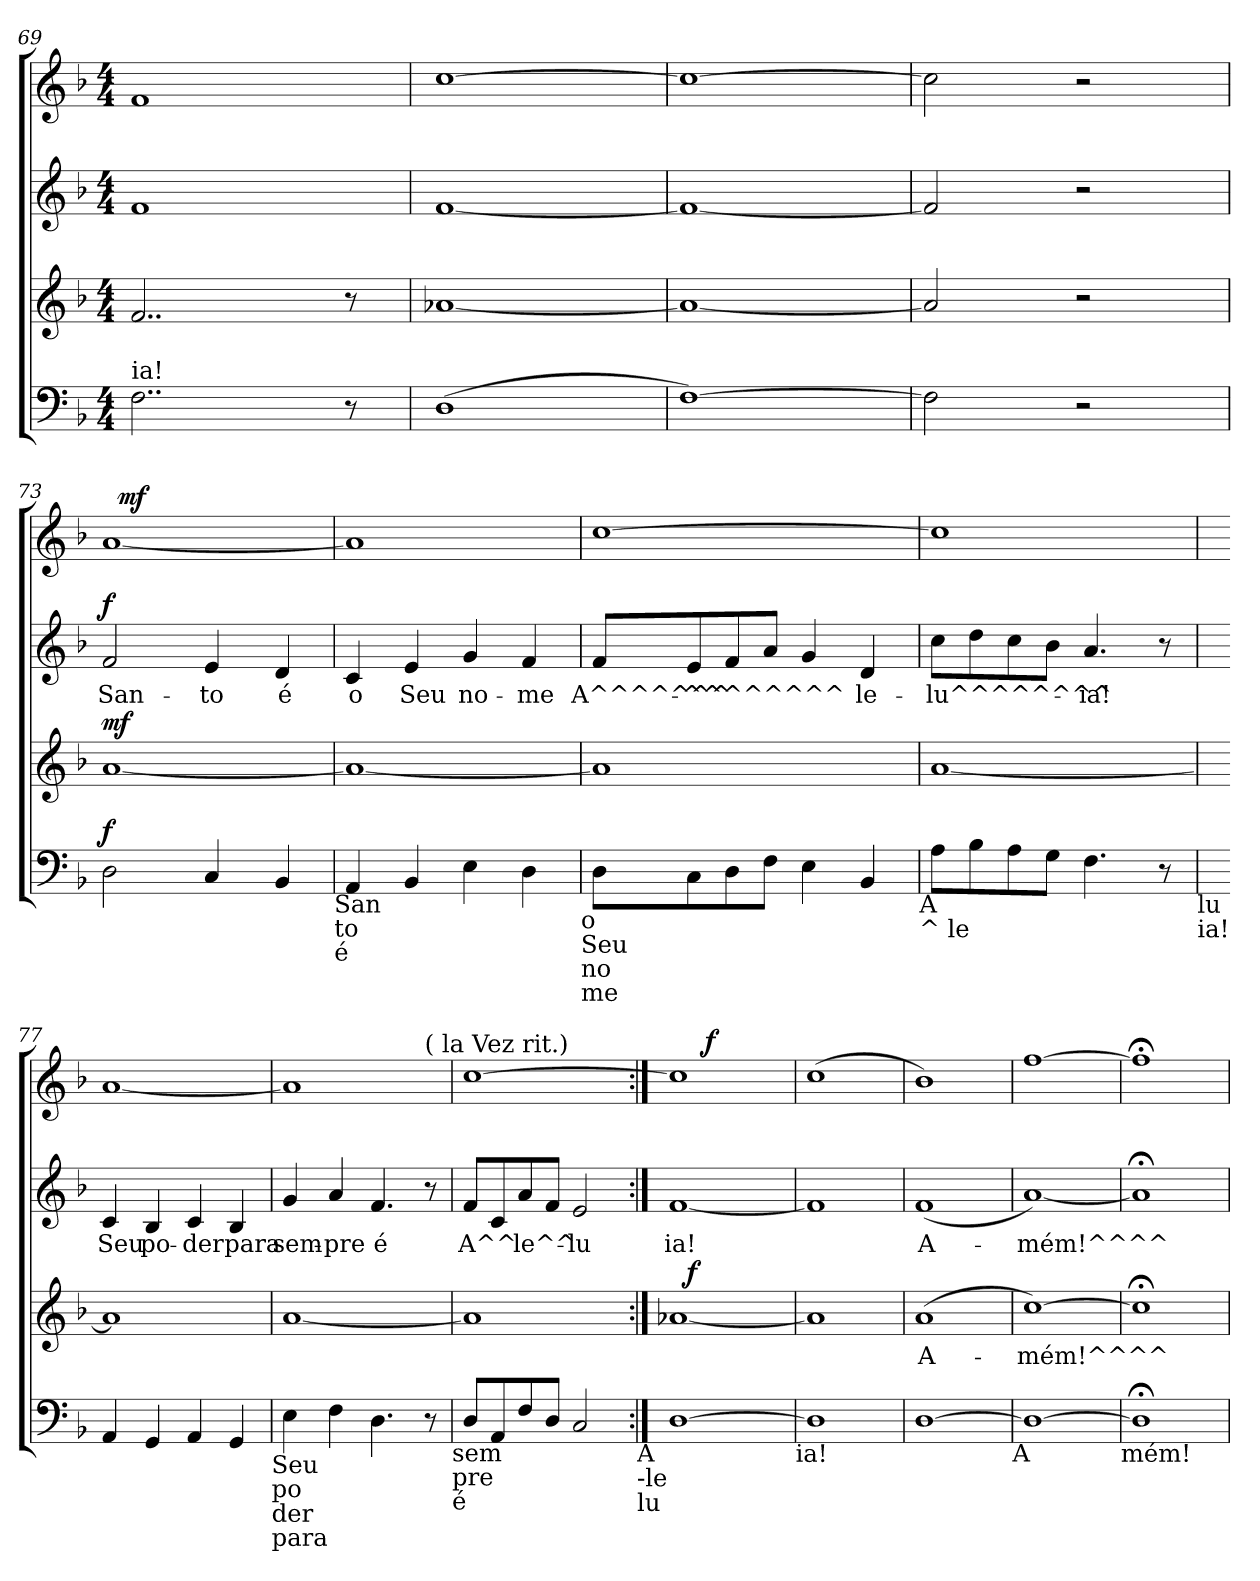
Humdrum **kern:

**kern	**dynam	**kern	**text	**dynam	**kern	**text	**dynam	**kern	**dynam
*part4	*part4	*part3	*part3	*part3	*part2	*part2	*part2	*part1	*part1
*staff4	*staff4	*staff3	*staff3	*staff3	*staff2	*staff2	*staff2	*staff1	*staff1
!!LO:LB:g=z
*clefF4	*	*clefG2	*	*	*clefG2	*	*	*clefG2	*
*k[b-]	*	*k[b-]	*	*	*k[b-]	*	*	*k[b-]	*
*F:	*	*F:	*	*	*F:	*	*	*F:	*
*M4/4	*	*M4/4	*	*	*M4/4	*	*	*M4/4	*
=69	=69	=69	=69	=69	=69	=69	=69	=69	=69
!LO:TX:a:t=ia!	!	!	!	!	!	!	!	!	!
2..F\	.	2..f/	.	.	1f	.	.	1f	.
8r	.	8r	.	.	.	.	.	.	.
=70	=70	=70	=70	=70	=70	=70	=70	=70	=70
(<1D	.	[<1a-X	.	.	[<1f	.	.	[<1cc	.
=71	=71	=71	=71	=71	=71	=71	=71	=71	=71
[<1F)	.	1a-_	.	.	1f_	.	.	1cc_	.
=72	=72	=72	=72	=72	=72	=72	=72	=72	=72
2F\]	.	2a-/]	.	.	2f/]	.	.	2cc\]	.
2r	.	2r	.	.	2r	.	.	2r	.
!!LO:LB:g=z
=73	=73	=73	=73	=73	=73	=73	=73	=73	=73
!	!LO:DY:a	!	!	!LO:DY:b	!	!LO:LY:b	!LO:DY:a	!	!
*	*	*	*	*	*	*	*	*^	*
2D\	f	[<1a	.	mf	2f/	-San-	f	[<1a	32ryy	.
!	!	!	!	!	!	!	!	!	!	!LO:DY:a
.	.	.	.	.	.	.	.	.	2ryy	mf
!	!	!	!	!	!	!LO:LY:b	!	!	!	!
4C/	.	.	.	.	4e/	-to	.	.	.	.
.	.	.	.	.	.	.	.	.	4...ryy	.
!	!	!	!	!	!	!LO:LY:b:rj	!	!	!	!
4BB-/	.	.	.	.	4d/	é	.	.	.	.
!LO:TX:b:t=San	!	!	!	!	!	!	!	!	!	!
!LO:TX:b:t=to	!	!	!	!	!	!	!	!	!	!
!LO:TX:b:t=é	!	!	!	!	!	!	!	!	!	!
=74	=74	=74	=74	=74	=74	=74	=74	=74	=74	=74
!	!	!	!	!	!	!LO:LY:b:rj	!	!	!	!
*	*	*	*	*	*	*	*	*v	*v	*
4AA/	.	1a_	.	.	4c/	o	.	1a]	.
!	!	!	!	!	!	!LO:LY:b	!	!	!
4BB-/	.	.	.	.	4e/	Seu	.	.	.
!	!	!	!	!	!	!LO:LY:b	!	!	!
4E\	.	.	.	.	4g/	no-	.	.	.
!	!	!	!	!	!	!LO:LY:b	!	!	!
4D\	.	.	.	.	4f/	-me	.	.	.
!LO:TX:b:t=o	!	!	!	!	!	!	!	!	!
!LO:TX:b:t=Seu	!	!	!	!	!	!	!	!	!
!LO:TX:b:t=no	!	!	!	!	!	!	!	!	!
!LO:TX:b:t=me	!	!	!	!	!	!	!	!	!
=75	=75	=75	=75	=75	=75	=75	=75	=75	=75
!	!	!	!	!	!	!LO:LY:b	!	!	!
8D\L	.	1a]	.	.	8f/L	A^^^^^^^-	.	[<1cc	.
!	!	!	!	!	!	!LO:LY:b	!	!	!
8C\	.	.	.	.	8e/	-^^^^^^^^	.	.	.
8D\	.	.	.	.	8f/	.	.	.	.
8F\J	.	.	.	.	8a/J	.	.	.	.
4E\	.	.	.	.	4g/	.	.	.	.
!	!	!	!	!	!	!LO:LY:b:rj	!	!	!
4BB-/	.	.	.	.	4d/	le-	.	.	.
!LO:TX:b:t=A	!	!	!	!	!	!	!	!	!
!LO:TX:b:t=^ le	!	!	!	!	!	!	!	!	!
=76	=76	=76	=76	=76	=76	=76	=76	=76	=76
!	!	!	!	!	!	!LO:LY:b	!	!	!
8A\L	.	[<1a	.	.	8cc\L	-lu^^^^^^^^-	.	1cc]	.
8B-\	.	.	.	.	8dd\	.	.	.	.
8A\	.	.	.	.	8cc\	.	.	.	.
8G\J	.	.	.	.	8b-\J	.	.	.	.
!	!	!	!	!	!	!LO:LY:b	!	!	!
4.F\	.	.	.	.	4.a/	-ia!	.	.	.
8r	.	.	.	.	8r	.	.	.	.
!LO:TX:b:t=lu	!	!	!	!	!	!	!	!	!
!LO:TX:b:t=ia!	!	!	!	!	!	!	!	!	!
!!LO:PB:g=z
=77	=77	=77	=77	=77	=77	=77	=77	=77	=77
!	!	!	!	!	!	!LO:LY:b	!	!	!
4AA/	.	1a]	.	.	4c/	Seu	.	[<1a	.
!	!	!	!	!	!	!LO:LY:b	!	!	!
4GG/	.	.	.	.	4B-/	po-	.	.	.
!	!	!	!	!	!	!LO:LY:b	!	!	!
4AA/	.	.	.	.	4c/	-der	.	.	.
!	!	!	!	!	!	!LO:LY:b	!	!	!
4GG/	.	.	.	.	4B-/	para	.	.	.
!LO:TX:b:t=Seu	!	!	!	!	!	!	!	!	!
!LO:TX:b:t=po	!	!	!	!	!	!	!	!	!
!LO:TX:b:t=der	!	!	!	!	!	!	!	!	!
!LO:TX:b:t=para	!	!	!	!	!	!	!	!	!
=78	=78	=78	=78	=78	=78	=78	=78	=78	=78
!	!	!	!	!	!	!LO:LY:b	!	!	!
*	*	*	*	*	*	*	*	*^	*
4E\	.	[<1a	.	.	4g/	sem-	.	1a]	2..ryy	.
!	!	!	!	!	!	!LO:LY:b	!	!	!	!
4F\	.	.	.	.	4a/	-pre	.	.	.	.
!	!	!	!	!	!	!LO:LY:b:rj	!	!	!	!
4.D\	.	.	.	.	4.f/	é	.	.	.	.
!	!	!	!	!	!	!	!	!	!LO:TX:a:t=( la Vez rit.)	!
8r	.	.	.	.	8r	.	.	.	8ryy	.
!LO:TX:b:t=sem	!	!	!	!	!	!	!	!	!	!
!LO:TX:b:t=pre	!	!	!	!	!	!	!	!	!	!
!LO:TX:b:t=é	!	!	!	!	!	!	!	!	!	!
=79	=79	=79	=79	=79	=79	=79	=79	=79	=79	=79
!	!	!	!	!	!	!LO:LY:b	!	!	!	!
*	*	*	*	*	*	*	*	*v	*v	*
8D/L	.	1a]	.	.	8f/L	A^^	.	[<1cc	.
8AA/	.	.	.	.	8c/	.	.	.	.
!	!	!	!	!	!	!LO:LY:b	!	!	!
8F/	.	.	.	.	8a/	le^^-	.	.	.
8D/J	.	.	.	.	8f/J	.	.	.	.
!	!	!	!	!	!	!LO:LY:b	!	!	!
2C/	.	.	.	.	2e/	-lu	.	.	.
!LO:TX:b:t=A	!	!	!	!	!	!	!	!	!
!LO:TX:b:t=-le	!	!	!	!	!	!	!	!	!
!LO:TX:b:t=lu	!	!	!	!	!	!	!	!	!
=80:|!	=80:|!	=80:|!	=80:|!	=80:|!	=80:|!	=80:|!	=80:|!	=80:|!	=80:|!
!	!	!	!	!	!	!LO:LY:b	!	!	!
*	*	*^	*	*	*	*	*	*^	*
[<1D	.	[<1a-X	16ryy	.	.	[<1f	ia!	.	1cc]	8ryy	.
!	!	!	!	!	!LO:DY:b	!	!	!	!	!	!
.	.	.	2...ryy	.	f	.	.	.	.	.	.
!	!	!	!	!	!	!	!	!	!	!	!LO:DY:a
.	.	.	.	.	.	.	.	.	.	2..ryy	f
!LO:TX:b:t=ia!	!	!	!	!	!	!	!	!	!	!	!
*	*	*v	*v	*	*	*	*	*	*v	*v	*
!!LO:LB:g=z
=81	=81	=81	=81	=81	=81	=81	=81	=81	=81
1D]	.	1a-]	.	.	1f]	.	.	(<1cc	.
=82	=82	=82	=82	=82	=82	=82	=82	=82	=82
!	!	!	!LO:LY:b	!	!	!LO:LY:b	!	!	!
[<1D	.	(<1a	-A-	.	(<1f	A-	.	1b-)	.
!LO:TX:b:t=A	!	!	!	!	!	!	!	!	!
=83	=83	=83	=83	=83	=83	=83	=83	=83	=83
!	!	!	!LO:LY:b	!	!	!LO:LY:b	!	!	!
1D_	.	[<1cc)	-mém!^^^^	.	[<1a)	-mém!^^^^	.	[<1ff	.
!LO:TX:b:t=mém!	!	!	!	!	!	!	!	!	!
=84	=84	=84	=84	=84	=84	=84	=84	=84	=84
1D;<]	.	1cc;<]	.	.	1a;]	.	.	1ff;<]	.
=	=	=	=	=	=	=	=	=	=
*-	*-	*-	*-	*-	*-	*-	*-	*-	*-
